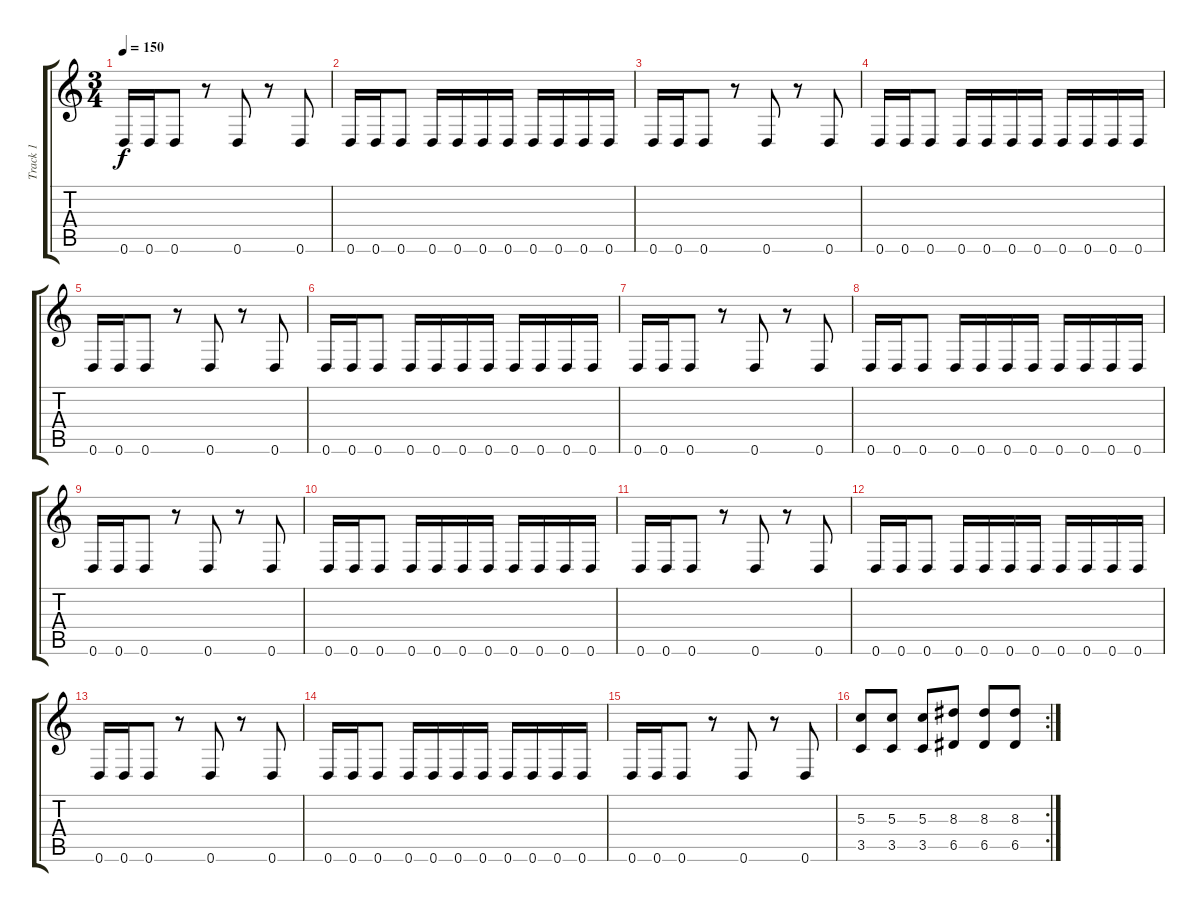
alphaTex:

\track ("Track 1" "Track 1") {instrument distortionguitar}
\staff {score tabs}
\tuning (E4 B3 G3 D3 A2 D2) {hide}
\ts (3 4)
\tempo 150
\clef g2
\ks c
0.6.16{dy f instrument distortionguitar} 0.6.16 0.6.8 r.8 0.6.8 r.8 0.6.8 |
0.6.16 0.6.16 0.6.8 0.6.16 0.6.16 0.6.16 0.6.16 0.6.16 0.6.16 0.6.16 0.6.16 |
0.6.16 0.6.16 0.6.8 r.8 0.6.8 r.8 0.6.8 |
0.6.16 0.6.16 0.6.8 0.6.16 0.6.16 0.6.16 0.6.16 0.6.16 0.6.16 0.6.16 0.6.16 |
0.6.16 0.6.16 0.6.8 r.8 0.6.8 r.8 0.6.8 |
0.6.16 0.6.16 0.6.8 0.6.16 0.6.16 0.6.16 0.6.16 0.6.16 0.6.16 0.6.16 0.6.16 |
0.6.16 0.6.16 0.6.8 r.8 0.6.8 r.8 0.6.8 |
0.6.16 0.6.16 0.6.8 0.6.16 0.6.16 0.6.16 0.6.16 0.6.16 0.6.16 0.6.16 0.6.16 |
0.6.16 0.6.16 0.6.8 r.8 0.6.8 r.8 0.6.8 |
0.6.16 0.6.16 0.6.8 0.6.16 0.6.16 0.6.16 0.6.16 0.6.16 0.6.16 0.6.16 0.6.16 |
0.6.16 0.6.16 0.6.8 r.8 0.6.8 r.8 0.6.8 |
0.6.16 0.6.16 0.6.8 0.6.16 0.6.16 0.6.16 0.6.16 0.6.16 0.6.16 0.6.16 0.6.16 |
0.6.16 0.6.16 0.6.8 r.8 0.6.8 r.8 0.6.8 |
0.6.16 0.6.16 0.6.8 0.6.16 0.6.16 0.6.16 0.6.16 0.6.16 0.6.16 0.6.16 0.6.16 |
0.6.16 0.6.16 0.6.8 r.8 0.6.8 r.8 0.6.8 |
\rc 2
(5.3 3.5).8 (5.3 3.5).8 (5.3 3.5).8 (8.3 6.5).8 (8.3 6.5).8 (8.3 6.5).8
